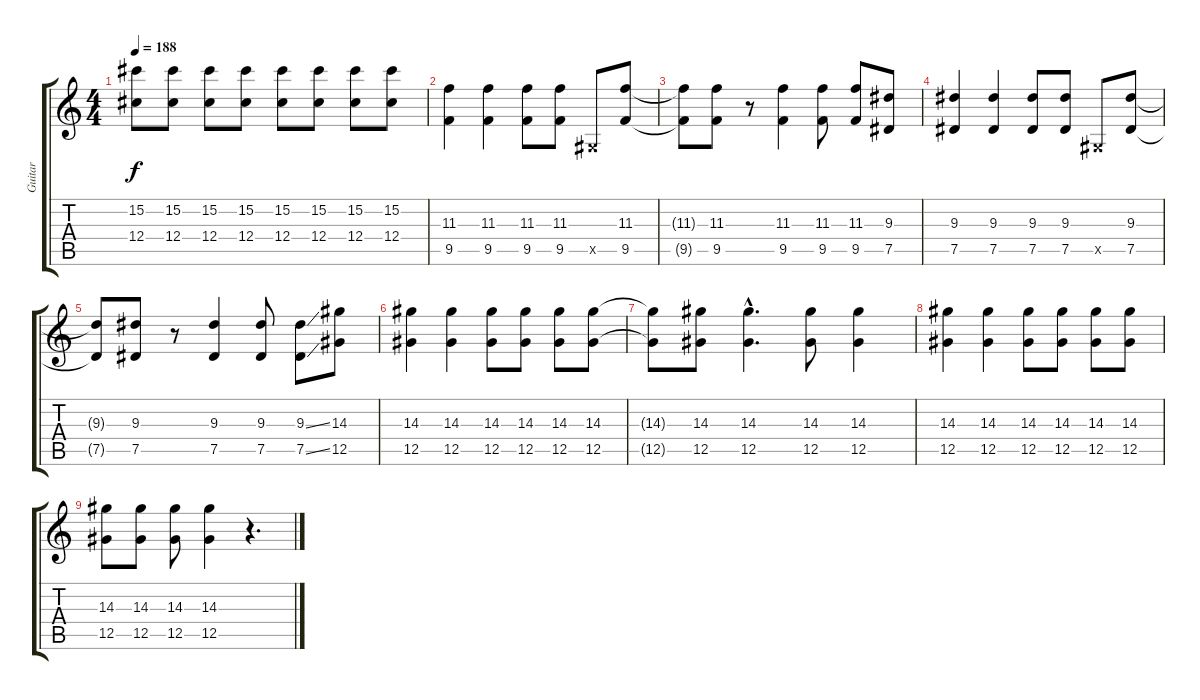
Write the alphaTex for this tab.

\track ("Guitar" "Guitar") {instrument distortionguitar}
\staff {score tabs}
\tuning (Eb4 Bb3 Gb3 Db3 Ab2 Eb2) {hide}
\ts (4 4)
\tempo 188
\clef g2
\ks c
(15.2 12.4).8{dy f} (15.2 12.4).8 (15.2 12.4).8 (15.2 12.4).8 (15.2 12.4).8 (15.2 12.4).8 (15.2 12.4).8 (15.2 12.4).8 |
(11.3 9.5).4 (11.3 9.5).4 (11.3 9.5).8 (11.3 9.5).8 0.5{x}.8 (11.3 9.5).8 |
(11.3{t} 9.5{t}).8 (11.3 9.5).8 r.8 (11.3 9.5).4 (11.3 9.5).8 (11.3 9.5).8 (9.3 7.5).8 |
(9.3 7.5).4 (9.3 7.5).4 (9.3 7.5).8 (9.3 7.5).8 0.5{x}.8 (9.3 7.5).8 |
(9.3{t} 7.5{t}).8 (9.3 7.5).8 r.8 (9.3 7.5).4 (9.3 7.5).8 (9.3{ss} 7.5{ss}).8 (14.3 12.5).8 |
(14.3 12.5).4 (14.3 12.5).4 (14.3 12.5).8 (14.3 12.5).8 (14.3 12.5).8 (14.3 12.5).8 |
(14.3{t} 12.5{t}).8 (14.3 12.5).8 (14.3{hac} 12.5{hac}).4{d} (14.3 12.5).8 (14.3 12.5).4 |
(14.3 12.5).4 (14.3 12.5).4 (14.3 12.5).8 (14.3 12.5).8 (14.3 12.5).8 (14.3 12.5).8 |
(14.3 12.5).8 (14.3 12.5).8 (14.3 12.5).8 (14.3 12.5).4 r.4{d}
